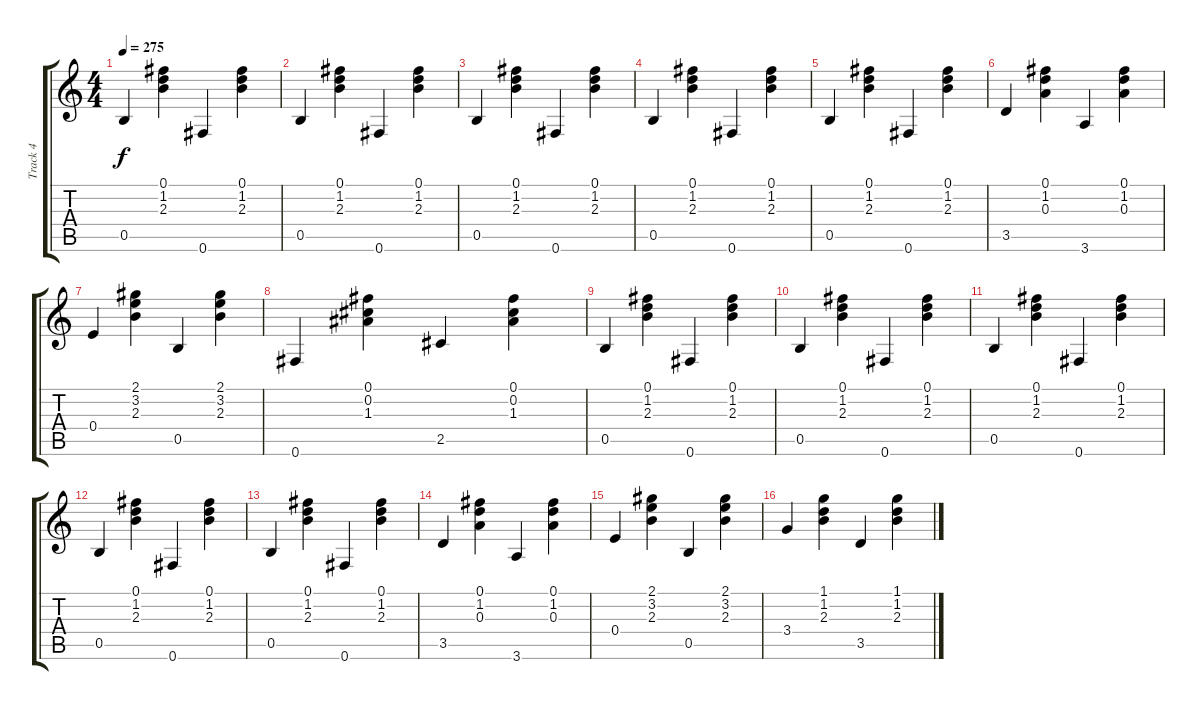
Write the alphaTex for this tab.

\track ("Track 4" "Track 4") {instrument acousticguitarsteel}
\staff {score tabs}
\tuning (Gb4 Db4 A3 E3 B2 Gb2) {hide}
\ts (4 4)
\tempo 275
\clef g2
\ks c
0.5.4{dy f} (0.1 1.2 2.3).4 0.6.4 (0.1 1.2 2.3).4 |
0.5.4 (0.1 1.2 2.3).4 0.6.4 (0.1 1.2 2.3).4 |
0.5.4 (0.1 1.2 2.3).4 0.6.4 (0.1 1.2 2.3).4 |
0.5.4 (0.1 1.2 2.3).4 0.6.4 (0.1 1.2 2.3).4 |
0.5.4 (0.1 1.2 2.3).4 0.6.4 (0.1 1.2 2.3).4 |
3.5.4 (0.1 1.2 0.3).4 3.6.4 (0.1 1.2 0.3).4 |
0.4.4 (2.1 3.2 2.3).4 0.5.4 (2.1 3.2 2.3).4 |
0.6.4 (0.1 0.2 1.3).4 2.5.4 (0.1 0.2 1.3).4 |
0.5.4 (0.1 1.2 2.3).4 0.6.4 (0.1 1.2 2.3).4 |
0.5.4 (0.1 1.2 2.3).4 0.6.4 (0.1 1.2 2.3).4 |
0.5.4 (0.1 1.2 2.3).4 0.6.4 (0.1 1.2 2.3).4 |
0.5.4 (0.1 1.2 2.3).4 0.6.4 (0.1 1.2 2.3).4 |
0.5.4 (0.1 1.2 2.3).4 0.6.4 (0.1 1.2 2.3).4 |
3.5.4 (0.1 1.2 0.3).4 3.6.4 (0.1 1.2 0.3).4 |
0.4.4 (2.1 3.2 2.3).4 0.5.4 (2.1 3.2 2.3).4 |
3.4.4 (1.1 1.2 2.3).4 3.5.4 (1.1 1.2 2.3).4
